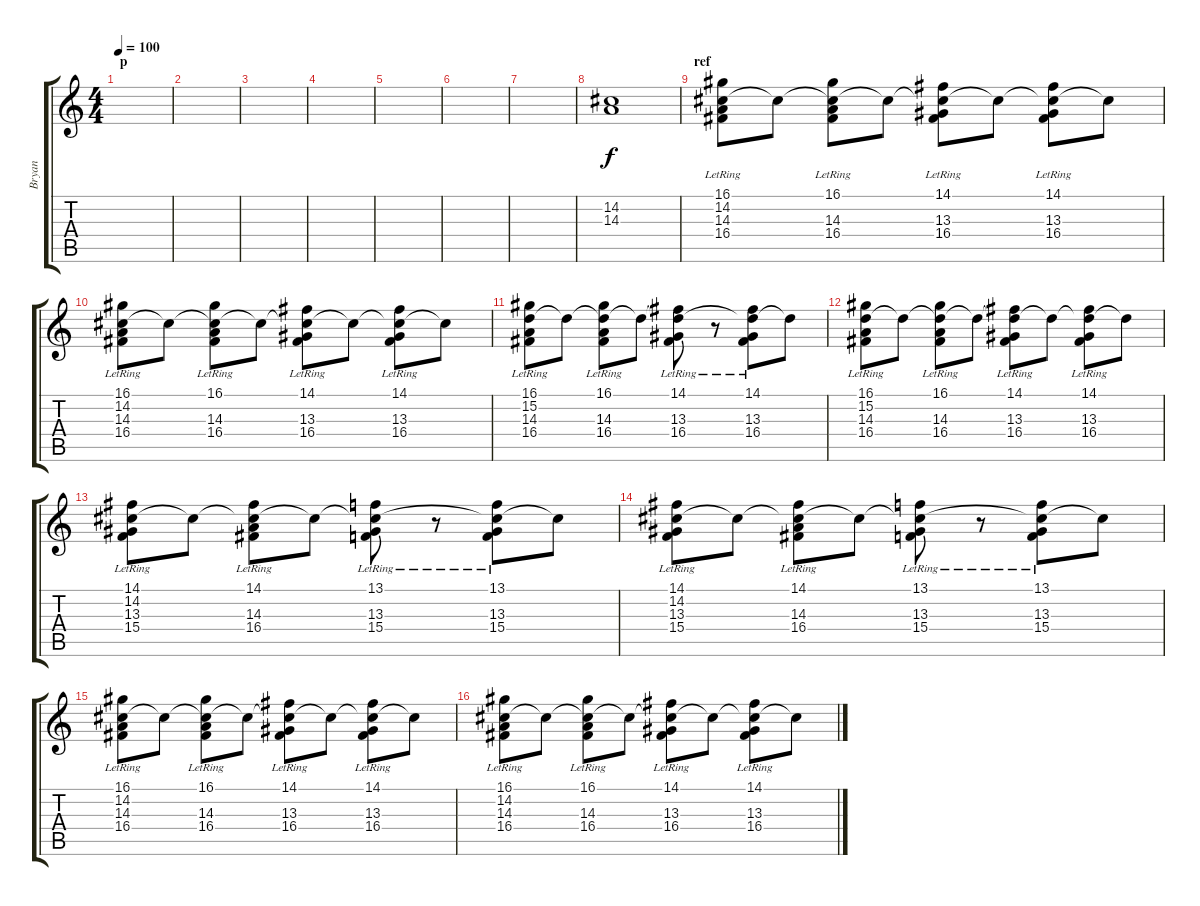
\track ("Bryan" "Bryan") {instrument lead2sawtooth}
\staff {score tabs}
\tuning (E4 B3 G3 D3 A2 E2) {hide}
\ts (4 4)
\section ("" "p")
\tempo 100
\clef g2
\ks c
|
|
|
|
|
|
|
(14.2 14.3).1 |
\section ("" "ref")
(16.1{lr} 14.2 14.3 16.4).8 14.2{t}.8 (16.1{lr} 14.2{t} 14.3 16.4).8 14.2{t}.8 (14.1{lr} 14.2{t} 13.3 16.4).8 14.2{t}.8 (14.1{lr} 14.2{t} 13.3 16.4).8 14.2{t}.8 |
(16.1{lr} 14.2 14.3 16.4).8 14.2{t}.8 (16.1{lr} 14.2{t} 14.3 16.4).8 14.2{t}.8 (14.1{lr} 14.2{t} 13.3 16.4).8 14.2{t}.8 (14.1{lr} 14.2{t} 13.3 16.4).8 14.2{t}.8 |
(16.1{lr} 15.2 14.3 16.4).8 15.2{t}.8 (16.1{lr} 15.2{t} 14.3 16.4).8 15.2{t}.8 (14.1{lr} 15.2{t} 13.3 16.4).8 r.8 (14.1{lr} 15.2{t} 13.3 16.4).8 15.2{t}.8 |
(16.1{lr} 15.2 14.3 16.4).8 15.2{t}.8 (16.1{lr} 15.2{t} 14.3 16.4).8 15.2{t}.8 (14.1{lr} 15.2{t} 13.3 16.4).8 15.2{t}.8 (14.1{lr} 15.2{t} 13.3 16.4).8 15.2{t}.8 |
(14.1{lr} 14.2 13.3 15.4).8 14.2{t}.8 (14.1{lr} 14.2{t} 14.3 16.4).8 14.2{t}.8 (13.1{lr} 14.2{t} 13.3 15.4).8 r.8 (13.1{lr} 14.2{t} 13.3 15.4).8 14.2{t}.8 |
(14.1{lr} 14.2 13.3 15.4).8 14.2{t}.8 (14.1{lr} 14.2{t} 14.3 16.4).8 14.2{t}.8 (13.1{lr} 14.2{t} 13.3 15.4).8 r.8 (13.1{lr} 14.2{t} 13.3 15.4).8 14.2{t}.8 |
(16.1{lr} 14.2 14.3 16.4).8 14.2{t}.8 (16.1{lr} 14.2{t} 14.3 16.4).8 14.2{t}.8 (14.1{lr} 14.2{t} 13.3 16.4).8 14.2{t}.8 (14.1{lr} 14.2{t} 13.3 16.4).8 14.2{t}.8 |
(16.1{lr} 14.2 14.3 16.4).8 14.2{t}.8 (16.1{lr} 14.2{t} 14.3 16.4).8 14.2{t}.8 (14.1{lr} 14.2{t} 13.3 16.4).8 14.2{t}.8 (14.1{lr} 14.2{t} 13.3 16.4).8 14.2{t}.8
